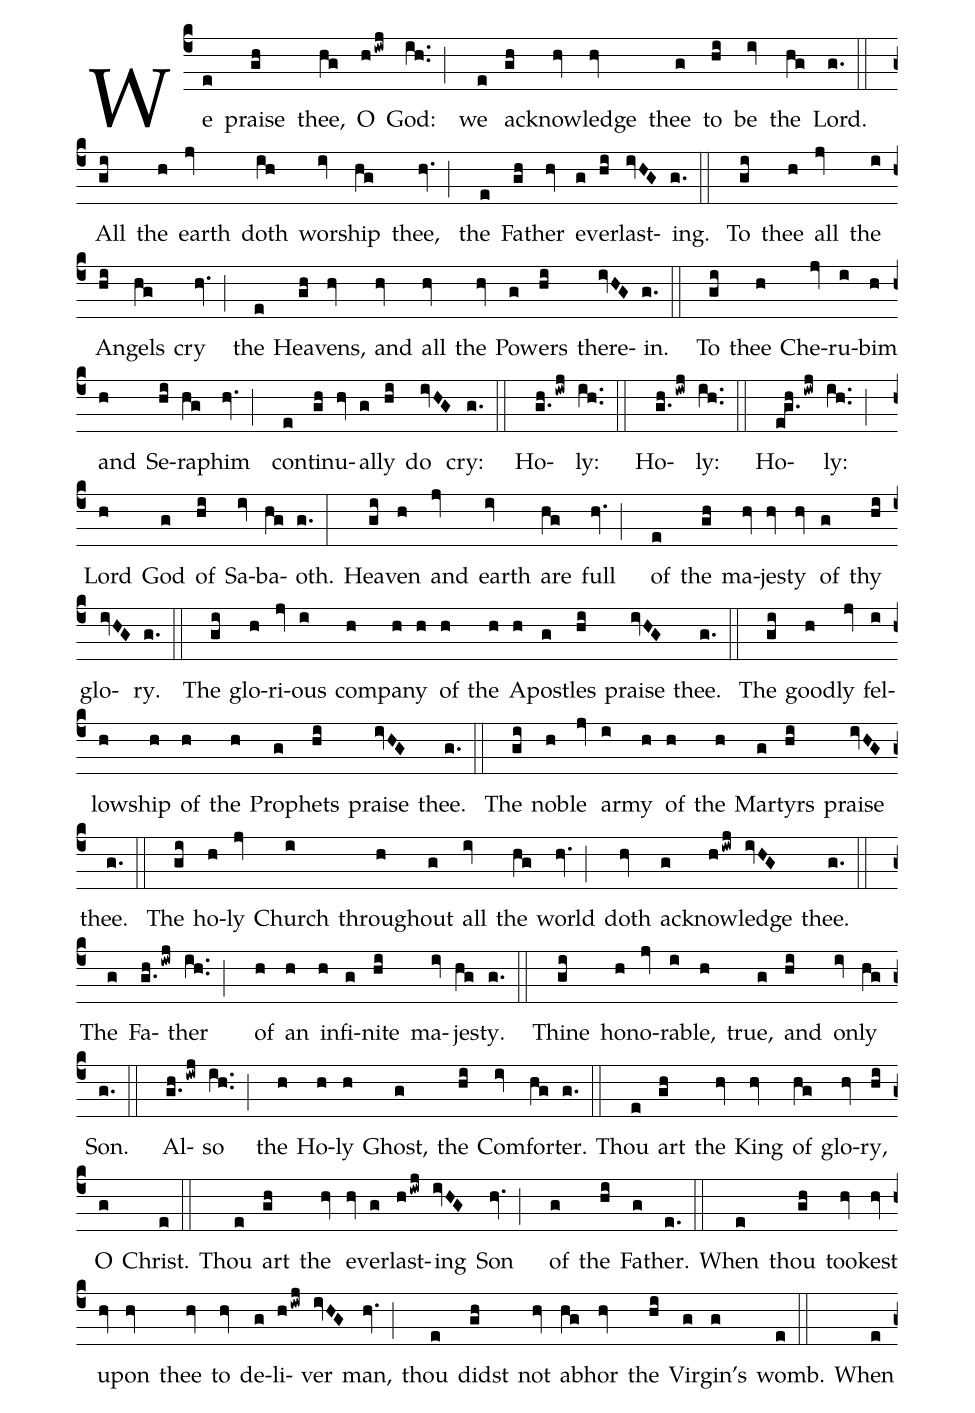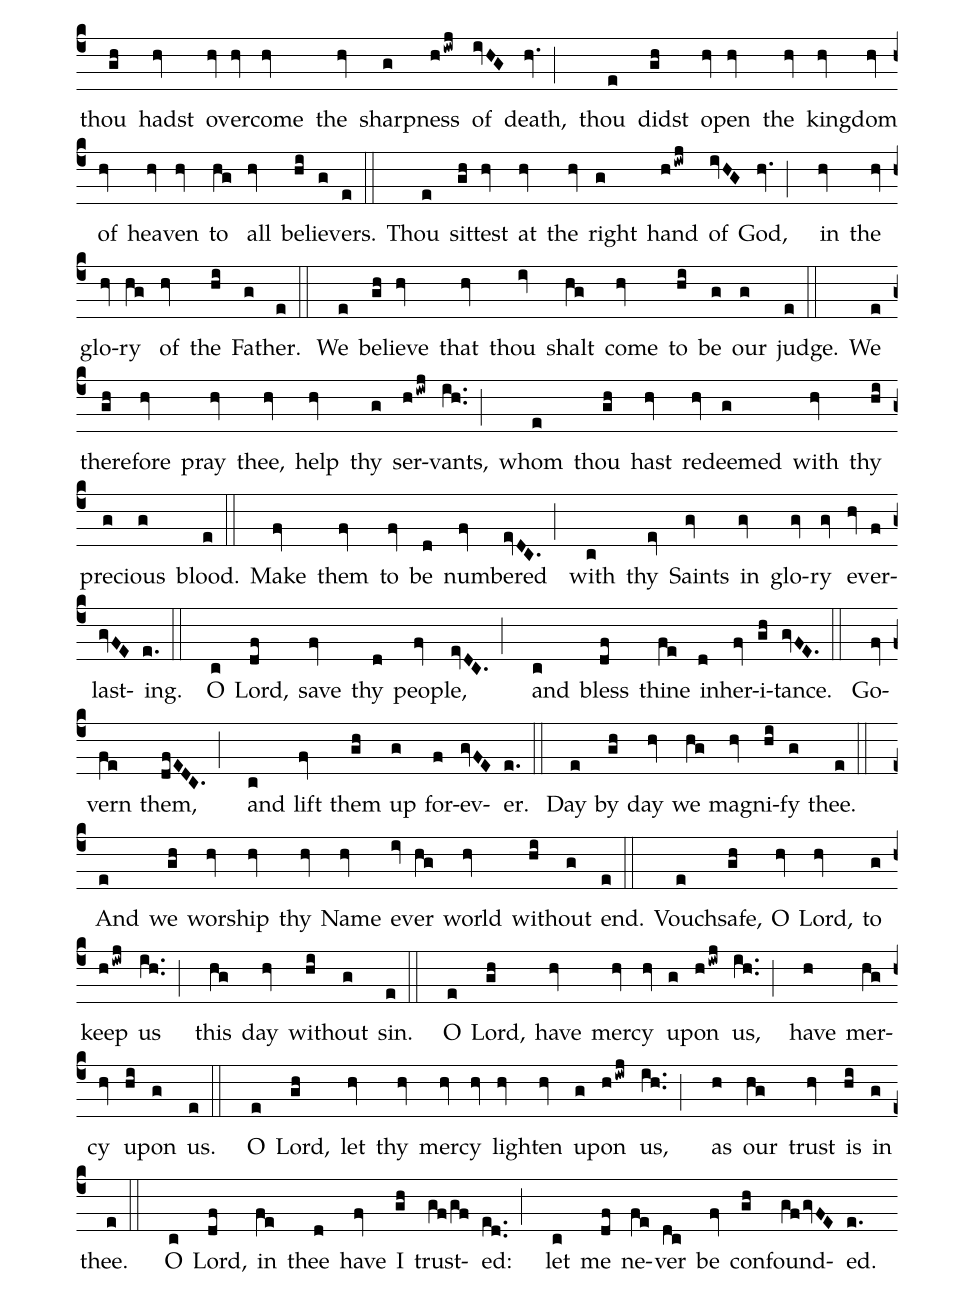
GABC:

%%
(c4) We(e) praise(gh) thee,(hg) O(hiwj) God:(ih..;) we(e) ac(gh)know(hv)ledge(hv) thee(g) to(hi) be(iv) the(hg) Lord.(g.::)

All(gi) the(h) earth(jv) doth(ih) wor(iv)ship(hg) thee,(hv.;) the(e) Fa(gh)ther(hv) ev(g)er(hi)last(ivHG)ing.(g.::)

To(gi) thee(h) all(jv) the(i) An(hi)gels(hg) cry(hv.;) the(e) Hea(gh)vens,(hv) and(hv) all(hv) the(hv) Pow(g)ers(hi) there(ivHG)in.(g.::)

To(gi) thee(h) Che(jv)ru(i)bim(h) and(h) Se(hi)ra(hg)phim(hv.;) con(e)tin(gh)u(hv)al(g)ly(hi) do(ivHG) cry:(g.::)

Ho(g.h/iwj)ly:(ih..::) Ho(g.h/iwj)ly:(ih..::) Ho(eg.h/iwj)ly:(ih..;) Lord(h) God(g) of(hi) Sa(iv)ba(hg)oth.(g.:)

Hea(gi)ven(h) and(jv) earth(iv) are(hg) full(hv.;) of(e) the(gh) ma(hv)jes(hv)ty(hv) of(g) thy(hi) glo(ivHG)ry.(g.::)

The(gi) glo(h)ri(jv)ous(i) com(h)pa(h)ny(h) of(h) the(h) A(h)post(g)les(hi) praise(ivHG) thee.(g.::)

The(gi) good(h)ly(jv) fel(i)low(h)ship(h) of(h) the(h) Pro(g)phets(hi) praise(ivHG) thee.(g.::)

The(gi) no(h)ble(jv) ar(i)my(h) of(h) the(h) Mar(g)tyrs(hi) praise(ivHG) thee.(g.::)

The(gi) ho(h)ly(jv) Church(i) through(h)out(g) all(iv) the(hg) world(hv.;) doth(hv) ac(g)know(hiwj)ledge(ivHG) thee.(g.::)

The(g) Fa(g.h/iwj)ther(ih..;) of(h) an(h) in(h)fi(g)nite(hi) ma(iv)jes(hg)ty.(g.::)

Thine(gi) ho(h)no(jv)ra(i)ble,(h) true,(g) and(hi) on(iv)ly(hg) Son.(g.::)

Al(g.h/iwj)so(ih..;) the(h) Ho(h)ly(h) Ghost,(g) the(hi) Com(iv)for(hg)ter.(g.::)

Thou(e) art(gh) the(hv) King(hv) of(hg) glo(hv)ry,(hi) O(g) Christ.(e::)

Thou(e) art(gh) the(hv) ev(hv)er(g)last(hiwj)ing(ivHG) Son(hv.;) of(g) the(hi) Fa(g)ther.(e.::)

When(e) thou(gh) took(hv)est(hv) u(hv)pon(hv) thee(hv) to(hv) de(g)li(hiwj)ver(ivHG) man,(hv.;) thou(e) didst(gh) not(hv) ab(hg)hor(hv) the(hi) Vir(g)gin's(g) womb.(e::)

When(e) thou(gh) hadst(hv) ov(hv)er(hv)come(hv) the(hv) sharp(g)ness(hiwj) of(ivHG) death,(hv.;) thou(e) didst(gh) o(hv)pen(hv) the(hv) king(hv)dom(hv) of(hv) hea(hv)ven(hv) to(hg) all(hv) be(hi)liev(g)ers.(e::)

Thou(e) sit(gh)test(hv) at(hv) the(hv) right(g) hand(hiwj) of(ivHG) God,(hv.;) in(hv) the(hv) glo(hv)ry(hg) of(hv) the(hi) Fa(g)ther.(e::)

We(e) be(gh)lieve(hv) that(hv) thou(iv) shalt(hg) come(hv) to(hi) be(g) our(g) judge.(e::)

We(e) there(gh)fore(hv) pray(hv) thee,(hv) help(hv) thy(g) ser(hiwj)vants,(ih...;) whom(e) thou(gh) hast(hv) re(hv)deemed(g) with(hv) thy(hi) pre(g)cious(g) blood.(e::)

Make(fv) them(fv) to(fv) be(d) num(fv)bered(evDC.;) with(c) thy(ev) Saints(gv) in(gv) glo(gv)ry(gv) ev(hv)er(f)last(gvFE)ing.(e.::)

O(c) Lord,(df) save(fv) thy(d) peo(fv)ple,(evDC.;) and(c) bless(df) thine(fe) in(d)her(fv)i(gh)tance.(gvFE.::)

Go(fv)vern(fe) them,(dfEDC.;) and(c) lift(fv) them(gh) up(g) for(f)ev(gvFE)er.(e.::)

Day(e) by(gh) day(hv) we(hg) mag(hv)ni(hi)fy(g) thee.(e::)

And(e) we(gh) wor(hv)ship(hv) thy(hv) Name(hv) ev(iv)er(hg) world(hv) with(hi)out(g) end.(e::)

Vouch(e)safe,(gh) O(hv) Lord,(hv) to(g) keep(hiwj) us(ih..;) this(hg) day(hv) with(hi)out(g) sin.(e::)

O(e) Lord,(gh) have(hv) mer(hv)cy(hv) u(g)pon(hiwj) us,(ih..;) have(h) mer(hg)cy(hv) u(hi)pon(g) us.(e::)

O(e) Lord,(gh) let(hv) thy(hv) mer(hv)cy(hv) light(hv)en(hv) u(g)pon(hiwj) us,(ih..;) as(h) our(hg) trust(hv) is(hi) in(g) thee.(e::)

O(c) Lord,(df) in(fe) thee(d) have(fv) I(gh) trust(gf/gf)ed:(ed..;) let(c) me(df) ne(fe)ver(dc) be(fv) con(gh)found(gfgvFE)ed.(e.)
